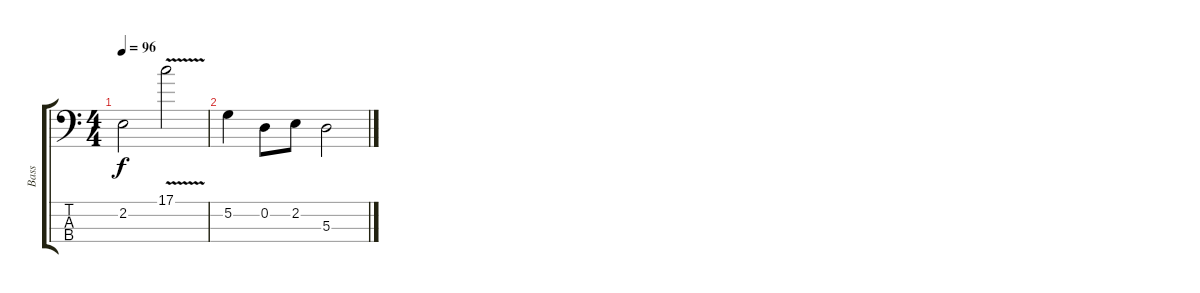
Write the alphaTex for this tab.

\track ("Bass" "Bass") {instrument electricbassfinger}
\staff {score tabs}
\tuning (G2 D2 A1 E1) {hide}
\ts (4 4)
\tempo 96
\clef f4
\ks c
2.2.2{dy f} 17.1{v}.2 |
5.2.4 0.2.8 2.2.8 5.3.2
